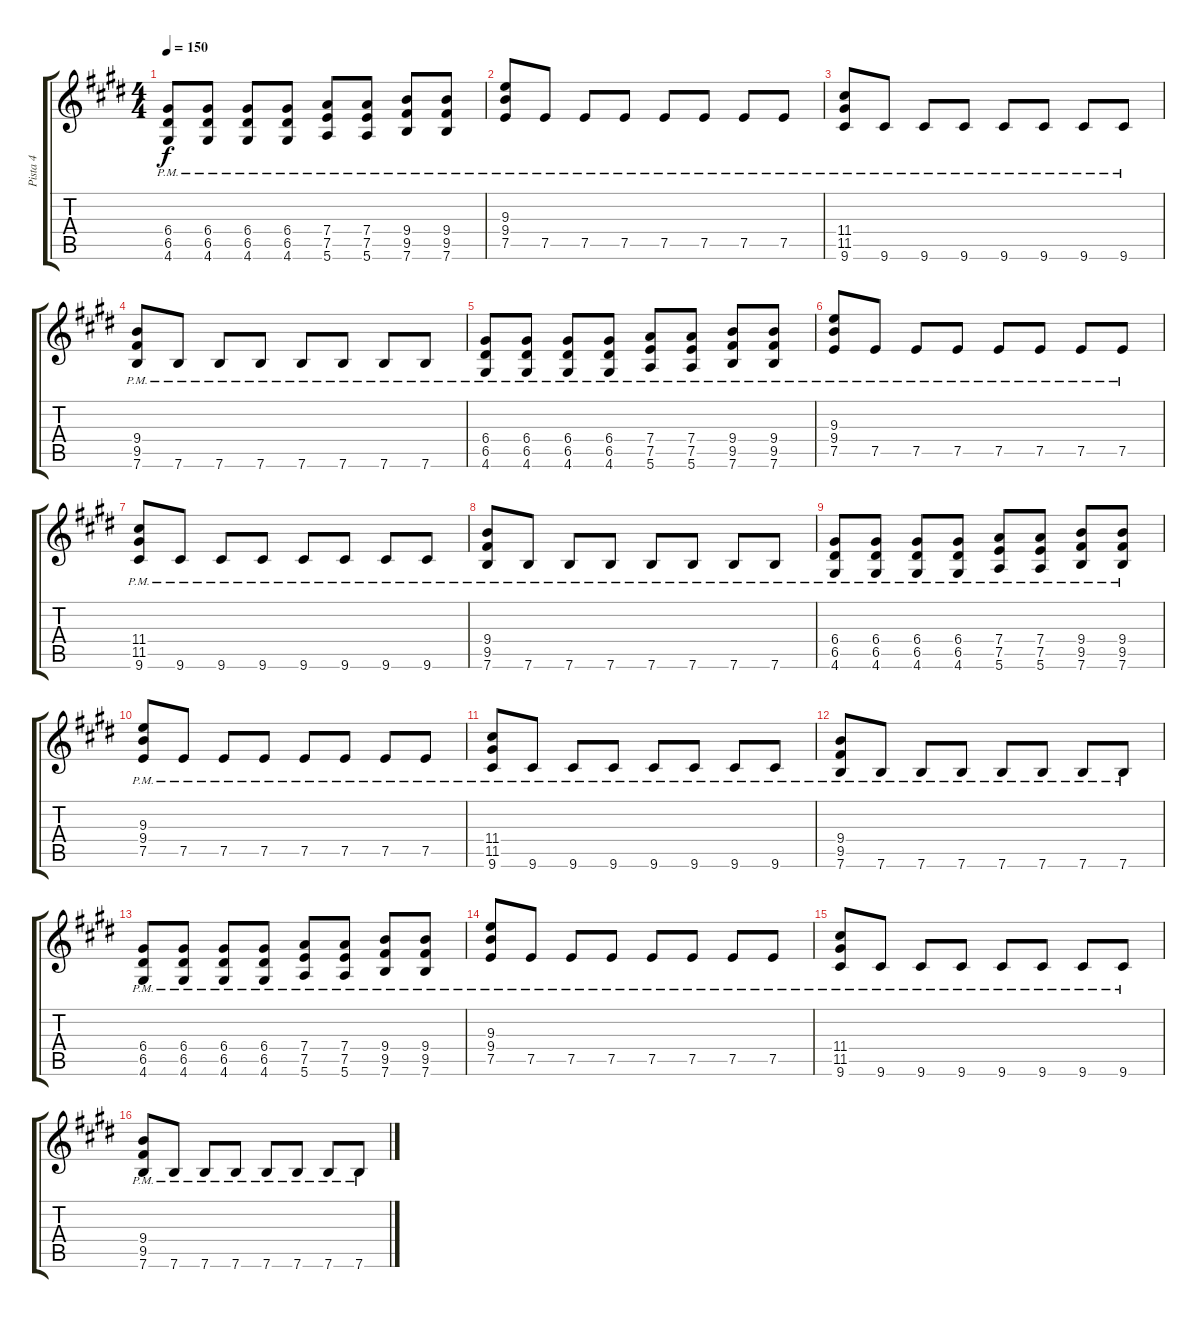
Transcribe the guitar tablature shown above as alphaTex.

\track ("Pista 4" "Pista 4") {instrument overdrivenguitar}
\staff {score tabs}
\tuning (E4 B3 G3 D3 A2 E2) {hide}
\ts (4 4)
\tempo 150
\clef g2
\ks e
(6.4{pm} 6.5{pm} 4.6{pm}).8{dy f} (6.4{pm} 6.5{pm} 4.6{pm}).8 (6.4{pm} 6.5{pm} 4.6{pm}).8 (6.4{pm} 6.5{pm} 4.6{pm}).8 (7.4{pm} 7.5{pm} 5.6{pm}).8 (7.4{pm} 7.5{pm} 5.6{pm}).8 (9.4{pm} 9.5{pm} 7.6{pm}).8 (9.4{pm} 9.5{pm} 7.6{pm}).8 |
(9.3{pm} 9.4{pm} 7.5{pm}).8 7.5{pm}.8 7.5{pm}.8 7.5{pm}.8 7.5{pm}.8 7.5{pm}.8 7.5{pm}.8 7.5{pm}.8 |
(11.4{pm} 11.5{pm} 9.6{pm}).8 9.6{pm}.8 9.6{pm}.8 9.6{pm}.8 9.6{pm}.8 9.6{pm}.8 9.6{pm}.8 9.6{pm}.8 |
(9.4{pm} 9.5{pm} 7.6{pm}).8 7.6{pm}.8 7.6{pm}.8 7.6{pm}.8 7.6{pm}.8 7.6{pm}.8 7.6{pm}.8 7.6{pm}.8 |
(6.4{pm} 6.5{pm} 4.6{pm}).8 (6.4{pm} 6.5{pm} 4.6{pm}).8 (6.4{pm} 6.5{pm} 4.6{pm}).8 (6.4{pm} 6.5{pm} 4.6{pm}).8 (7.4{pm} 7.5{pm} 5.6{pm}).8 (7.4{pm} 7.5{pm} 5.6{pm}).8 (9.4{pm} 9.5{pm} 7.6{pm}).8 (9.4{pm} 9.5{pm} 7.6{pm}).8 |
(9.3{pm} 9.4{pm} 7.5{pm}).8 7.5{pm}.8 7.5{pm}.8 7.5{pm}.8 7.5{pm}.8 7.5{pm}.8 7.5{pm}.8 7.5{pm}.8 |
(11.4{pm} 11.5{pm} 9.6{pm}).8 9.6{pm}.8 9.6{pm}.8 9.6{pm}.8 9.6{pm}.8 9.6{pm}.8 9.6{pm}.8 9.6{pm}.8 |
(9.4{pm} 9.5{pm} 7.6{pm}).8 7.6{pm}.8 7.6{pm}.8 7.6{pm}.8 7.6{pm}.8 7.6{pm}.8 7.6{pm}.8 7.6{pm}.8 |
(6.4{pm} 6.5{pm} 4.6{pm}).8 (6.4{pm} 6.5{pm} 4.6{pm}).8 (6.4{pm} 6.5{pm} 4.6{pm}).8 (6.4{pm} 6.5{pm} 4.6{pm}).8 (7.4{pm} 7.5{pm} 5.6{pm}).8 (7.4{pm} 7.5{pm} 5.6{pm}).8 (9.4{pm} 9.5{pm} 7.6{pm}).8 (9.4{pm} 9.5{pm} 7.6{pm}).8 |
(9.3{pm} 9.4{pm} 7.5{pm}).8 7.5{pm}.8 7.5{pm}.8 7.5{pm}.8 7.5{pm}.8 7.5{pm}.8 7.5{pm}.8 7.5{pm}.8 |
(11.4{pm} 11.5{pm} 9.6{pm}).8 9.6{pm}.8 9.6{pm}.8 9.6{pm}.8 9.6{pm}.8 9.6{pm}.8 9.6{pm}.8 9.6{pm}.8 |
(9.4{pm} 9.5{pm} 7.6{pm}).8 7.6{pm}.8 7.6{pm}.8 7.6{pm}.8 7.6{pm}.8 7.6{pm}.8 7.6{pm}.8 7.6{pm}.8 |
(6.4{pm} 6.5{pm} 4.6{pm}).8 (6.4{pm} 6.5{pm} 4.6{pm}).8 (6.4{pm} 6.5{pm} 4.6{pm}).8 (6.4{pm} 6.5{pm} 4.6{pm}).8 (7.4{pm} 7.5{pm} 5.6{pm}).8 (7.4{pm} 7.5{pm} 5.6{pm}).8 (9.4{pm} 9.5{pm} 7.6{pm}).8 (9.4{pm} 9.5{pm} 7.6{pm}).8 |
(9.3{pm} 9.4{pm} 7.5{pm}).8 7.5{pm}.8 7.5{pm}.8 7.5{pm}.8 7.5{pm}.8 7.5{pm}.8 7.5{pm}.8 7.5{pm}.8 |
(11.4{pm} 11.5{pm} 9.6{pm}).8 9.6{pm}.8 9.6{pm}.8 9.6{pm}.8 9.6{pm}.8 9.6{pm}.8 9.6{pm}.8 9.6{pm}.8 |
(9.4{pm} 9.5{pm} 7.6{pm}).8 7.6{pm}.8 7.6{pm}.8 7.6{pm}.8 7.6{pm}.8 7.6{pm}.8 7.6{pm}.8 7.6{pm}.8
